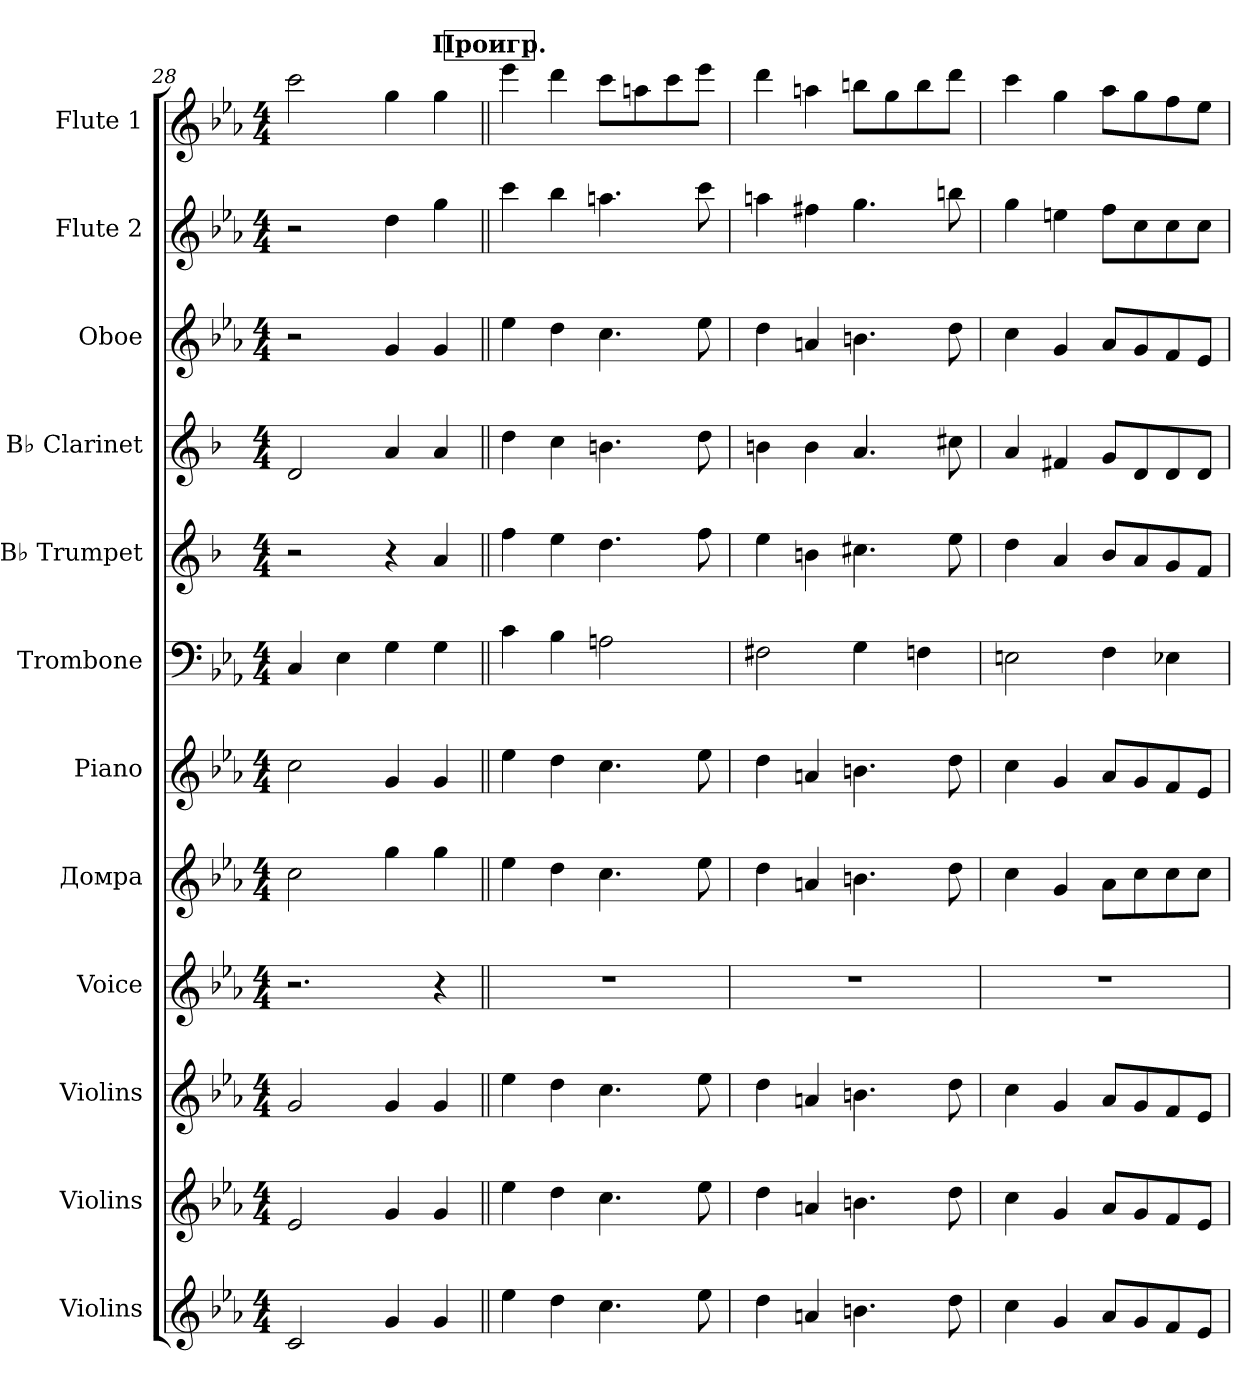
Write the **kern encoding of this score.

**kern	**kern	**kern	**kern	**kern	**kern	**kern	**kern	**kern	**kern	**kern	**kern
*part12	*part11	*part10	*part9	*part8	*part7	*part6	*part5	*part4	*part3	*part2	*part1
*staff12	*staff11	*staff10	*staff9	*staff8	*staff7	*staff6	*staff5	*staff4	*staff3	*staff2	*staff1
*I"Violins	*I"Violins	*I"Violins	*I"Voice	*I"Домра	*I"Piano	*I"Trombone	*I"B♭ Trumpet	*I"B♭ Clarinet	*I"Oboe	*I"Flute 2	*I"Flute 1
*I'Vlns.	*I'Vlns.	*I'Vlns.	*I'Vo.	*	*I'Pno.	*I'Tbn.	*I'B♭ Tpt.	*I'B♭ Cl.	*I'Ob.	*I'Fl. 2	*I'Fl. 1
!!LO:PB:g=z
*clefG2	*clefG2	*clefG2	*clefG2	*clefG2	*clefG2	*clefF4	*clefG2	*clefG2	*clefG2	*clefG2	*clefG2
*	*	*	*	*	*	*	*ITrd1c2	*ITrd1c2	*	*	*
*k[b-e-a-]	*k[b-e-a-]	*k[b-e-a-]	*k[b-e-a-]	*k[b-e-a-]	*k[b-e-a-]	*k[b-e-a-]	*k[b-e-a-]	*k[b-e-a-]	*k[b-e-a-]	*k[b-e-a-]	*k[b-e-a-]
*M4/4	*M4/4	*M4/4	*M4/4	*M4/4	*M4/4	*M4/4	*M4/4	*M4/4	*M4/4	*M4/4	*M4/4
=28	=28	=28	=28	=28	=28	=28	=28	=28	=28	=28	=28
2c/	2e-/	2g/	2.r	2cc\	2cc\	4C/	2r	2c/	2r	2r	2ccc\
.	.	.	.	.	.	4E-\	.	.	.	.	.
4g/	4g/	4g/	.	4gg\	4g/	4G\	4r	4g/	4g/	4dd\	4gg\
4g/	4g/	4g/	4r	4gg\	4g/	4G\	4g/	4g/	4g/	4gg\	4gg\
!!LO:REH:place=s1:a:B:fs=14:t=Проигр.
=29||	=29||	=29||	=29||	=29||	=29||	=29||	=29||	=29||	=29||	=29||	=29||
4ee-\	4ee-\	4ee-\	1r	4ee-\	4ee-\	4c\	4ee-\	4cc\	4ee-\	4ccc\	4eee-\
4dd\	4dd\	4dd\	.	4dd\	4dd\	4B-\	4dd\	4b-\	4dd\	4bb-\	4ddd\
4.cc\	4.cc\	4.cc\	.	4.cc\	4.cc\	2An\	4.cc\	4.an\	4.cc\	4.aan\	8ccc\L
.	.	.	.	.	.	.	.	.	.	.	8aan\
.	.	.	.	.	.	.	.	.	.	.	8ccc\
8ee-\	8ee-\	8ee-\	.	8ee-\	8ee-\	.	8ee-\	8cc\	8ee-\	8ccc\	8eee-\J
=30	=30	=30	=30	=30	=30	=30	=30	=30	=30	=30	=30
4dd\	4dd\	4dd\	1r	4dd\	4dd\	2F#X\	4dd\	4an\	4dd\	4aan\	4ddd\
4an/	4an/	4an/	.	4an/	4an/	.	4an\	4a\	4an/	4ff#X\	4aan\
4.bn\	4.bn\	4.bn\	.	4.bn\	4.bn\	4G\	4.bn\	4.g/	4.bn\	4.gg\	8bbn\L
.	.	.	.	.	.	.	.	.	.	.	8gg\
.	.	.	.	.	.	4Fn\	.	.	.	.	8bb\
8dd\	8dd\	8dd\	.	8dd\	8dd\	.	8dd\	8bn\	8dd\	8bbn\	8ddd\J
!!LO:PB:g=z
=31	=31	=31	=31	=31	=31	=31	=31	=31	=31	=31	=31
4cc\	4cc\	4cc\	1r	4cc\	4cc\	2En\	4cc\	4g/	4cc\	4gg\	4ccc\
4g/	4g/	4g/	.	4g/	4g/	.	4g/	4en/	4g/	4een\	4gg\
8a-/L	8a-/L	8a-/L	.	8a-\L	8a-/L	4F\	8a-/L	8f/L	8a-/L	8ff\L	8aa-\L
8g/	8g/	8g/	.	8cc\	8g/	.	8g/	8c/	8g/	8cc\	8gg\
8f/	8f/	8f/	.	8cc\	8f/	4E-X\	8f/	8c/	8f/	8cc\	8ff\
8e-/J	8e-/J	8e-/J	.	8cc\J	8e-/J	.	8e-/J	8c/J	8e-/J	8cc\J	8ee-\J
=	=	=	=	=	=	=	=	=	=	=	=
*-	*-	*-	*-	*-	*-	*-	*-	*-	*-	*-	*-
